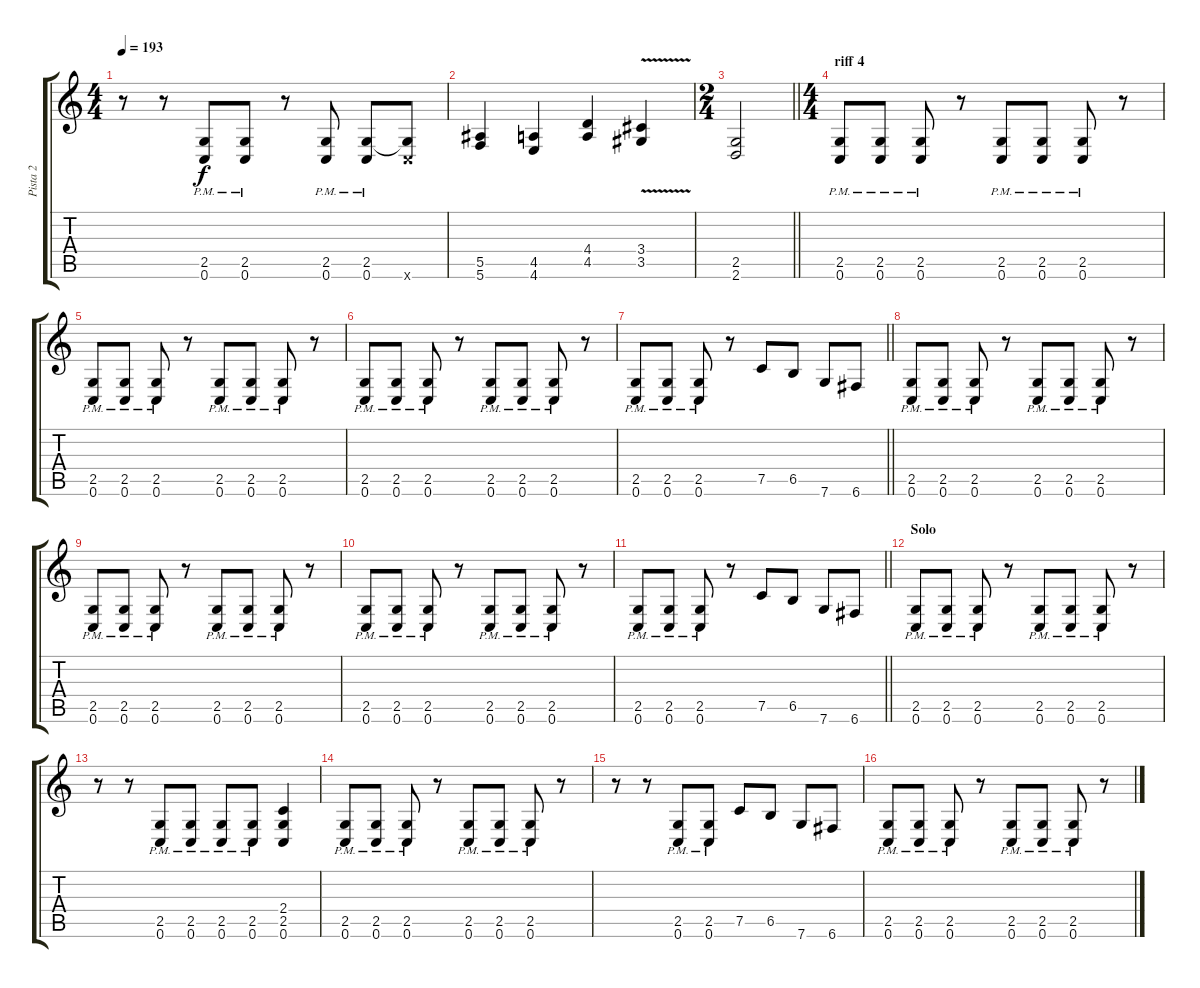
\track ("Pista 2" "Pista 2") {instrument distortionguitar}
\staff {score tabs}
\tuning (C4 G3 Eb3 Bb2 F2 C2) {hide}
\ts (4 4)
\tempo 193
\clef g2
\ks c
r.8{dy f} r.8 (2.5{pm} 0.6{pm}).8 (2.5{pm} 0.6{pm}).8 r.8 (2.5{pm} 0.6{pm}).8 (2.5{pm} 0.6{pm}).8 (2.5{t} 0.6{x}).8 |
(5.5 5.6).4 (4.5 4.6).4 (4.4 4.5).4 (3.4 3.5{v}).4 |
\ts (2 4)
\barLineRight lightlight
(2.5 2.6).2 |
\ts (4 4)
\section ("" "riff 4")
(2.5{pm} 0.6{pm}).8 (2.5{pm} 0.6{pm}).8 (2.5{pm} 0.6{pm}).8 r.8 (2.5{pm} 0.6{pm}).8 (2.5{pm} 0.6{pm}).8 (2.5{pm} 0.6{pm}).8 r.8 |
(2.5{pm} 0.6{pm}).8 (2.5{pm} 0.6{pm}).8 (2.5{pm} 0.6{pm}).8 r.8 (2.5{pm} 0.6{pm}).8 (2.5{pm} 0.6{pm}).8 (2.5{pm} 0.6{pm}).8 r.8 |
(2.5{pm} 0.6{pm}).8 (2.5{pm} 0.6{pm}).8 (2.5{pm} 0.6{pm}).8 r.8 (2.5{pm} 0.6{pm}).8 (2.5{pm} 0.6{pm}).8 (2.5{pm} 0.6{pm}).8 r.8 |
\barLineRight lightlight
(2.5{pm} 0.6{pm}).8 (2.5{pm} 0.6{pm}).8 (2.5{pm} 0.6{pm}).8 r.8 7.5.8 6.5.8 7.6.8 6.6.8 |
\section ("" "")
(2.5{pm} 0.6{pm}).8 (2.5{pm} 0.6{pm}).8 (2.5{pm} 0.6{pm}).8 r.8 (2.5{pm} 0.6{pm}).8 (2.5{pm} 0.6{pm}).8 (2.5{pm} 0.6{pm}).8 r.8 |
(2.5{pm} 0.6{pm}).8 (2.5{pm} 0.6{pm}).8 (2.5{pm} 0.6{pm}).8 r.8 (2.5{pm} 0.6{pm}).8 (2.5{pm} 0.6{pm}).8 (2.5{pm} 0.6{pm}).8 r.8 |
(2.5{pm} 0.6{pm}).8 (2.5{pm} 0.6{pm}).8 (2.5{pm} 0.6{pm}).8 r.8 (2.5{pm} 0.6{pm}).8 (2.5{pm} 0.6{pm}).8 (2.5{pm} 0.6{pm}).8 r.8 |
\barLineRight lightlight
(2.5{pm} 0.6{pm}).8 (2.5{pm} 0.6{pm}).8 (2.5{pm} 0.6{pm}).8 r.8 7.5.8 6.5.8 7.6.8 6.6.8 |
\section ("" "Solo")
(2.5{pm} 0.6{pm}).8 (2.5{pm} 0.6{pm}).8 (2.5{pm} 0.6{pm}).8 r.8 (2.5{pm} 0.6{pm}).8 (2.5{pm} 0.6{pm}).8 (2.5{pm} 0.6{pm}).8 r.8 |
r.8 r.8 (2.5{pm} 0.6{pm}).8 (2.5{pm} 0.6{pm}).8 (2.5{pm} 0.6{pm}).8 (2.5{pm} 0.6{pm}).8 (2.4 2.5 0.6).4 |
(2.5{pm} 0.6{pm}).8 (2.5{pm} 0.6{pm}).8 (2.5{pm} 0.6{pm}).8 r.8 (2.5{pm} 0.6{pm}).8 (2.5{pm} 0.6{pm}).8 (2.5{pm} 0.6{pm}).8 r.8 |
r.8 r.8 (2.5{pm} 0.6{pm}).8 (2.5{pm} 0.6{pm}).8 7.5.8 6.5.8 7.6.8 6.6.8 |
(2.5{pm} 0.6{pm}).8 (2.5{pm} 0.6{pm}).8 (2.5{pm} 0.6{pm}).8 r.8 (2.5{pm} 0.6{pm}).8 (2.5{pm} 0.6{pm}).8 (2.5{pm} 0.6{pm}).8 r.8
